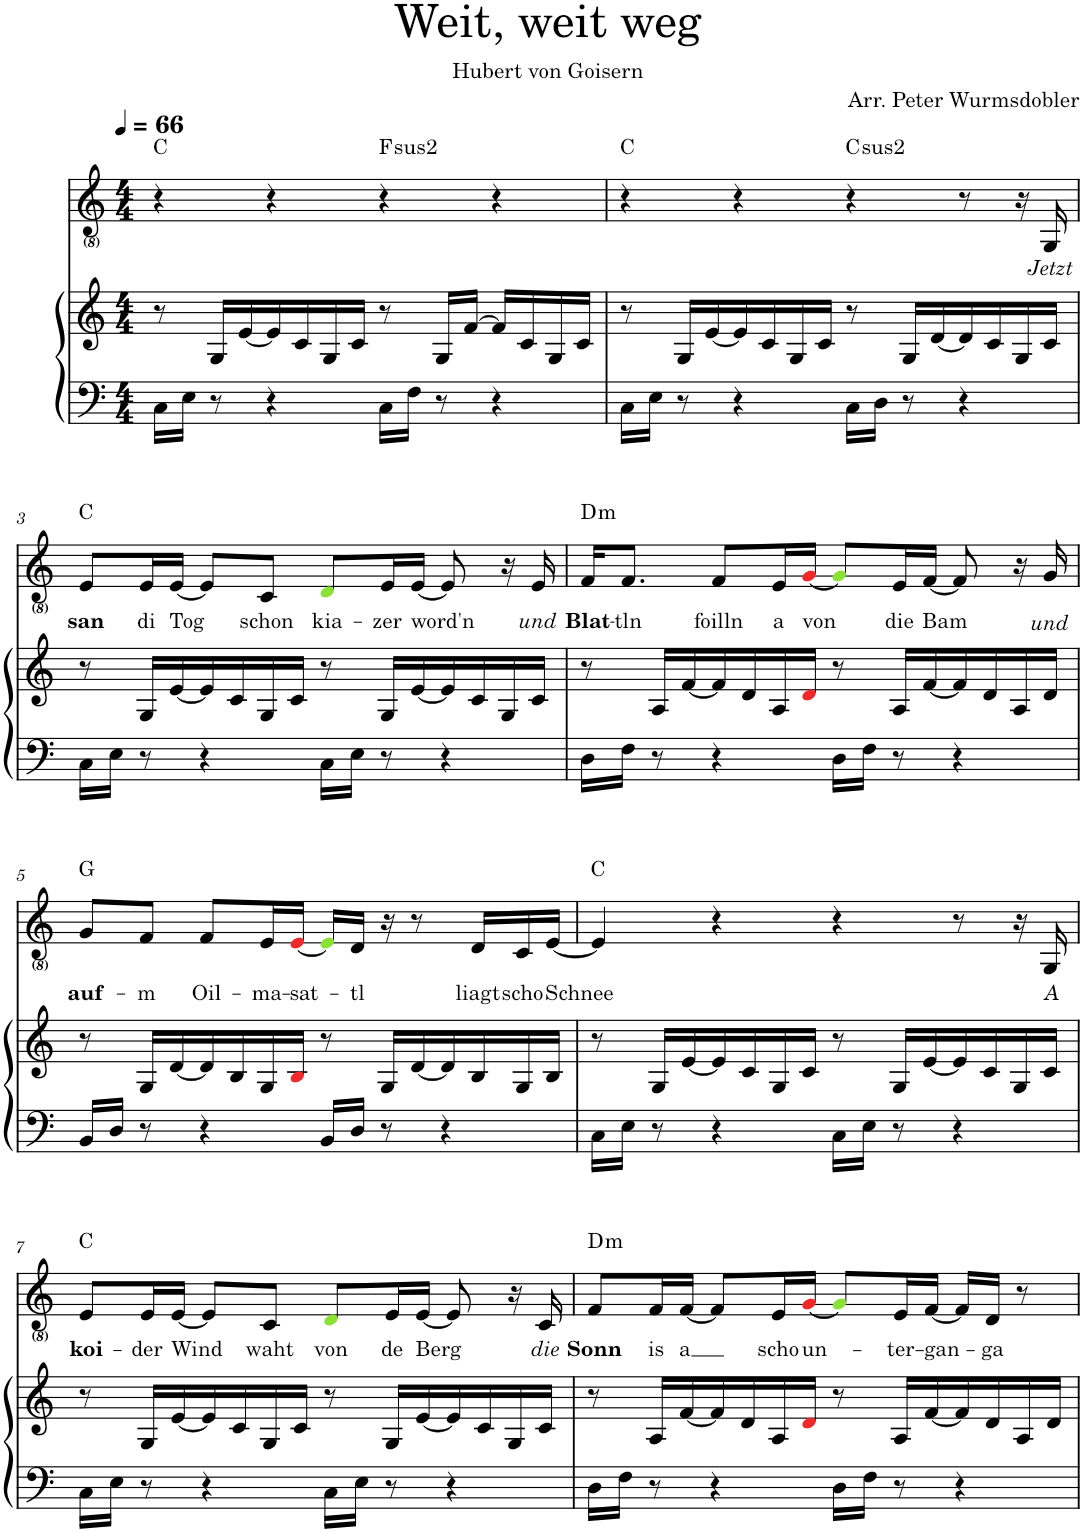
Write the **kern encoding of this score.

**kern	**kern	**kern	**text	**harte
*part2	*part2	*part1	*part1	*part1
*staff3	*staff2	*staff1	*staff1	*
*I"Piano	*	*I"Voice	*	*
*I'Pno	*	*	*	*
*clefF4	*clefG2	*clefG2	*	*
*k[]	*k[]	*k[]	*	*
*M4/4	*M4/4	*M4/4	*	*
*MM66	*MM66	*MM66	*	*
=1	=1	=1	=1	=1
16C\LL	8r	4r	.	C:maj
16E\JJ	.	.	.	.
8r	16G/LL	.	.	.
.	[16e/	.	.	.
4r	16e/]	4r	.	.
.	16c/	.	.	.
.	16G/	.	.	.
.	16c/JJ	.	.	.
!	!	!	!	!LO:H:kt=2
16C\LL	8r	4r	.	F:(1,2,5)
16F\JJ	.	.	.	.
8r	16G/LL	.	.	.
.	[>16f/JJ	.	.	.
4r	16f/LL]	4r	.	.
.	16c/	.	.	.
.	16G/	.	.	.
.	16c/JJ	.	.	.
=2	=2	=2	=2	=2
16C\LL	8r	4r	.	C:maj
16E\JJ	.	.	.	.
8r	16G/LL	.	.	.
.	[16e/	.	.	.
4r	16e/]	4r	.	.
.	16c/	.	.	.
.	16G/	.	.	.
.	16c/JJ	.	.	.
!	!	!	!	!LO:H:kt=2
16C\LL	8r	4r	.	C:(1,2,5)
16D\JJ	.	.	.	.
8r	16G/LL	.	.	.
.	[16d/	.	.	.
4r	16d/]	8r	.	.
.	16c/	.	.	.
.	16G/	16r	.	.
!	!	!	!LO:LY:b	!
.	16c/JJ	16G/	Jetzt	.
!!LO:LB:g=z
=3	=3	=3	=3	=3
!	!	!	!LO:LY:b	!
16C\LL	8r	8e/L	san	C:maj
16E\JJ	.	.	.	.
!	!	!	!LO:LY:b	!
8r	16G/LL	16e/L	di	.
!	!	!	!LO:LY:b	!
.	[16e/	[<16e/JJ	Tog	.
4r	16e/]	8e/L]	.	.
.	16c/	.	.	.
!	!	!	!LO:LY:b	!
.	16G/	8c/J	schon	.
.	16c/JJ	.	.	.
!	!	!	!LO:LY:b	!
16C\LL	8r	8di/L	kia-	.
16E\JJ	.	.	.	.
!	!	!	!LO:LY:b	!
8r	16G/LL	16e/L	-zer	.
!	!	!	!LO:LY:b	!
.	[16e/	[<16e/JJ	word'n	.
4r	16e/]	8e/]	.	.
.	16c/	.	.	.
.	16G/	16r	.	.
!	!	!	!LO:LY:b	!
.	16c/JJ	16e/	und	.
=4	=4	=4	=4	=4
!	!	!	!LO:LY:b	!LO:H:kt=m
16D\LL	8r	16f/KL	Blat-	D:min
!	!	!	!LO:LY:b	!
16F\JJ	.	8.f/J	-tln	.
8r	16A/LL	.	.	.
.	[16f/	.	.	.
!	!	!	!LO:LY:b	!
4r	16f/]	8f/L	foilln	.
.	16d/	.	.	.
!	!	!	!LO:LY:b	!
.	16A/	16e/L	a	.
!	!	!	!LO:LY:b	!
.	16dj/JJ	[<16gj/JJ	von	.
16D\LL	8r	8gi/L]	.	.
16F\JJ	.	.	.	.
!	!	!	!LO:LY:b	!
8r	16A/LL	16e/L	die	.
!	!	!	!LO:LY:b	!
.	[16f/	[<16f/JJ	Bam	.
4r	16f/]	8f/]	.	.
.	16d/	.	.	.
.	16A/	16r	.	.
!	!	!	!LO:LY:b	!
.	16d/JJ	16g/	und	.
!!LO:LB:g=z
=5	=5	=5	=5	=5
!	!	!	!LO:LY:b	!
16BB/LL	8r	8g/L	auf-	G:maj
16D/JJ	.	.	.	.
!	!	!	!LO:LY:b	!
8r	16G/LL	8f/J	-m	.
.	[16d/	.	.	.
!	!	!	!LO:LY:b	!
4r	16d/]	8f/L	Oil-	.
.	16B/	.	.	.
!	!	!	!LO:LY:b	!
.	16G/	16e/L	-ma-	.
!	!	!	!LO:LY:b	!
.	16Bj/JJ	[<16ej/JJ	-sat-	.
16BB/LL	8r	16ei/LL]	.	.
!	!	!	!LO:LY:b	!
16D/JJ	.	16d/JJ	-tl	.
8r	16G/LL	16r	.	.
.	[16d/	8r	.	.
4r	16d/]	.	.	.
!	!	!	!LO:LY:b	!
.	16B/	16d/LL	liagt	.
!	!	!	!LO:LY:b	!
.	16G/	16c/	scho	.
!	!	!	!LO:LY:b	!
.	16B/JJ	[16e/JJ	Schnee	.
=6	=6	=6	=6	=6
16C\LL	8r	4e/]	.	C:maj
16E\JJ	.	.	.	.
8r	16G/LL	.	.	.
.	[16e/	.	.	.
4r	16e/]	4r	.	.
.	16c/	.	.	.
.	16G/	.	.	.
.	16c/JJ	.	.	.
16C\LL	8r	4r	.	.
16E\JJ	.	.	.	.
8r	16G/LL	.	.	.
.	[16e/	.	.	.
4r	16e/]	8r	.	.
.	16c/	.	.	.
.	16G/	16r	.	.
!	!	!	!LO:LY:b	!
.	16c/JJ	16G/	A	.
!!LO:LB:g=z
=7	=7	=7	=7	=7
!	!	!	!LO:LY:b	!
16C\LL	8r	8e/L	koi-	C:maj
16E\JJ	.	.	.	.
!	!	!	!LO:LY:b	!
8r	16G/LL	16e/L	-der	.
!	!	!	!LO:LY:b	!
.	[16e/	[<16e/JJ	Wind	.
4r	16e/]	8e/L]	.	.
.	16c/	.	.	.
!	!	!	!LO:LY:b	!
.	16G/	8c/J	waht	.
.	16c/JJ	.	.	.
!	!	!	!LO:LY:b	!
16C\LL	8r	8di/L	von	.
16E\JJ	.	.	.	.
!	!	!	!LO:LY:b	!
8r	16G/LL	16e/L	de	.
!	!	!	!LO:LY:b	!
.	[16e/	[<16e/JJ	Berg	.
4r	16e/]	8e/]	.	.
.	16c/	.	.	.
.	16G/	16r	.	.
!	!	!	!LO:LY:b	!
.	16c/JJ	16c/	die	.
=8	=8	=8	=8	=8
!	!	!	!LO:LY:b	!LO:H:kt=m
16D\LL	8r	8f/L	Sonn	D:min
16F\JJ	.	.	.	.
!	!	!	!LO:LY:b	!
8r	16A/LL	16f/L	is	.
!	!	!	!LO:LY:b	!
.	[16f/	[16f/JJ	a	.
4r	16f/]	8f/L]	.	.
.	16d/	.	.	.
!	!	!	!LO:LY:b	!
.	16A/	16e/L	scho	.
!	!	!	!LO:LY:b	!
.	16dj/JJ	[<16gj/JJ	un-	.
16D\LL	8r	8gi/L]	.	.
16F\JJ	.	.	.	.
!	!	!	!LO:LY:b	!
8r	16A/LL	16e/L	-ter-	.
!	!	!	!LO:LY:b	!
.	[16f/	[16f/JJ	-gan-	.
4r	16f/]	16f/LL]	.	.
!	!	!	!LO:LY:b	!
.	16d/	16d/JJ	-ga	.
.	16A/	8r	.	.
.	16d/JJ	.	.	.
=	=	=	=	=
*-	*-	*-	*-	*-
